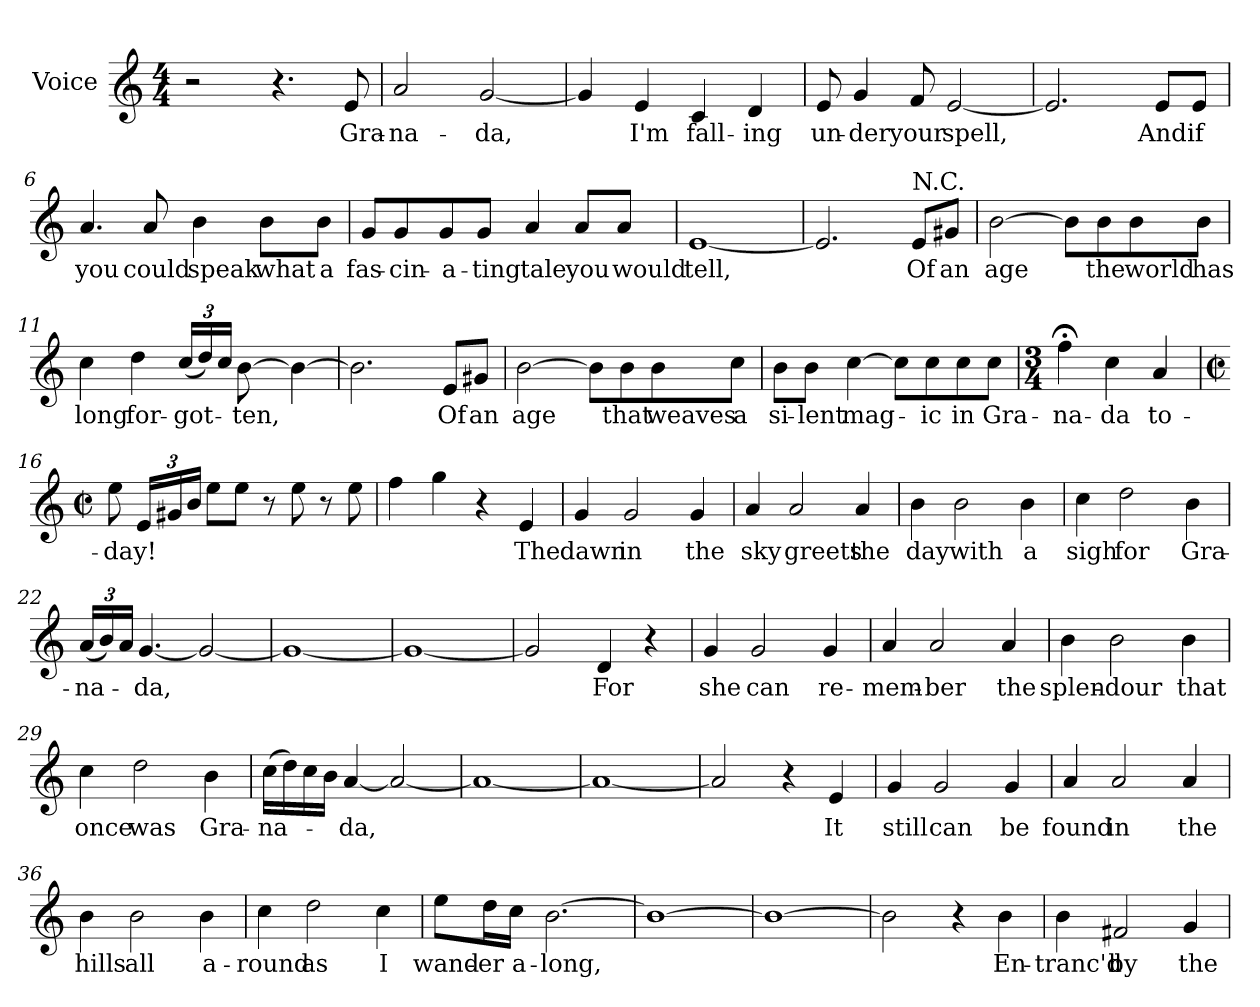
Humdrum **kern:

**kern	**text
*part1	*part1
*staff1	*staff1
*I"Voice	*
*clefG2	*
*k[]	*
*C:	*
*M4/4	*
=1	=1
2r	.
4.r	.
8e/	Gra-
=2	=2
2a/	-na-
[2g/	da,
=3	=3
4g/]	.
4e/	I'm
4c/	fall-
4d/	-ing
=4	=4
8e/	un-
4g/	-der
8f/	your
[2e/	spell,
=5	=5
2.e/]	.
8e/L	And
8e/J	if
!!LO:LB:g=z
=6	=6
4.a/	you
8a/	could
4b\	speak
8b\L	what
8b\J	a
=7	=7
8g/L	fas-
8g/	-cin-
8g/	-a-
8g/J	-ting
4a/	tale
8a/L	you
8a/J	would
=8	=8
[1e	tell,
=9	=9
2.e/]	.
!LO:TX:a:t=N.C.	!
8e/L	Of
8g#X/J	an
!!LO:LB:g=z
=10	=10
[2b\	age
8b\L]	.
8b\	the
8b\	world
8b\J	has
=11	=11
4cc\	long
4dd\	for-
*Xbrackettup	*
(24cc/L	-got-
24dd/)	.
24cc/J	.
[8b\	-ten,
4b\_	.
=12	=12
2.b\]	.
8e/L	Of
8g#X/J	an
=13	=13
[2b\	age
8b\L]	.
8b\	that
8b\	weaves
8cc\J	a
!!LO:LB:g=z
=14	=14
8b\L	si-
8b\J	-lent
[4cc\	mag-
8cc\L]	.
8cc\	-ic
8cc\	in
8cc\J	Gra-
=15	=15
*M3/4	*
4ff;<\	-na-
4cc\	da
4a/	to-
=16	=16
*M2/2	*
*met(c|)	*
8ee\	-day!
24e/L	.
24g#X/	.
24b/J	.
8ee\L	.
8ee\J	.
8r	.
8ee\	.
8r	.
8ee\	.
=17	=17
4ff\	.
4gg\	.
4r	.
4e/	The
!!LO:LB:g=z
=18	=18
4g/	dawn
2g/	in
4g/	the
=19	=19
4a/	sky
2a/	greets
4a/	the
=20	=20
4b\	day
2b\	with
4b\	a
=21	=21
4cc\	sigh
2dd\	for
4b\	Gra-
=22	=22
(24a/L	-na-
24b/)	.
24a/J	.
[4.g/	-da,
2g/_	.
=23	=23
1g_	.
!!LO:LB:g=z
=24	=24
1g_	.
=25	=25
2g/]	.
4d/	For
4r	.
=26	=26
4g/	she
2g/	can
4g/	re-
=27	=27
4a/	-mem-
2a/	-ber
4a/	the
=28	=28
4b\	splen-
2b\	dour
4b\	that
=29	=29
4cc\	once
2dd\	was
4b\	Gra-
!!LO:LB:g=z
=30	=30
(16cc\L	-na-
16dd\)	.
16cc\	.
16b\J	.
[4a/	-da,
2a/_	.
=31	=31
1a_	.
=32	=32
1a_	.
=33	=33
2a/]	.
4r	.
4e/	It
=34	=34
4g/	still
2g/	can
4g/	be
=35	=35
4a/	found
2a/	in
4a/	the
=36	=36
4b\	hills
2b\	all
4b\	a-
=37	=37
4cc\	-round
2dd\	as
4cc\	I
!!LO:LB:g=z
=38	=38
8ee\L	wand-
16dd\	-er
16cc\J	a-
[2.b\	-long,
=39	=39
1b_	.
=40	=40
1b_	.
=41	=41
2b\]	.
4r	.
4b\	En-
=42	=42
4b\	-tranc'd
2f#X/	by
4g/	the
=	=
*-	*-
